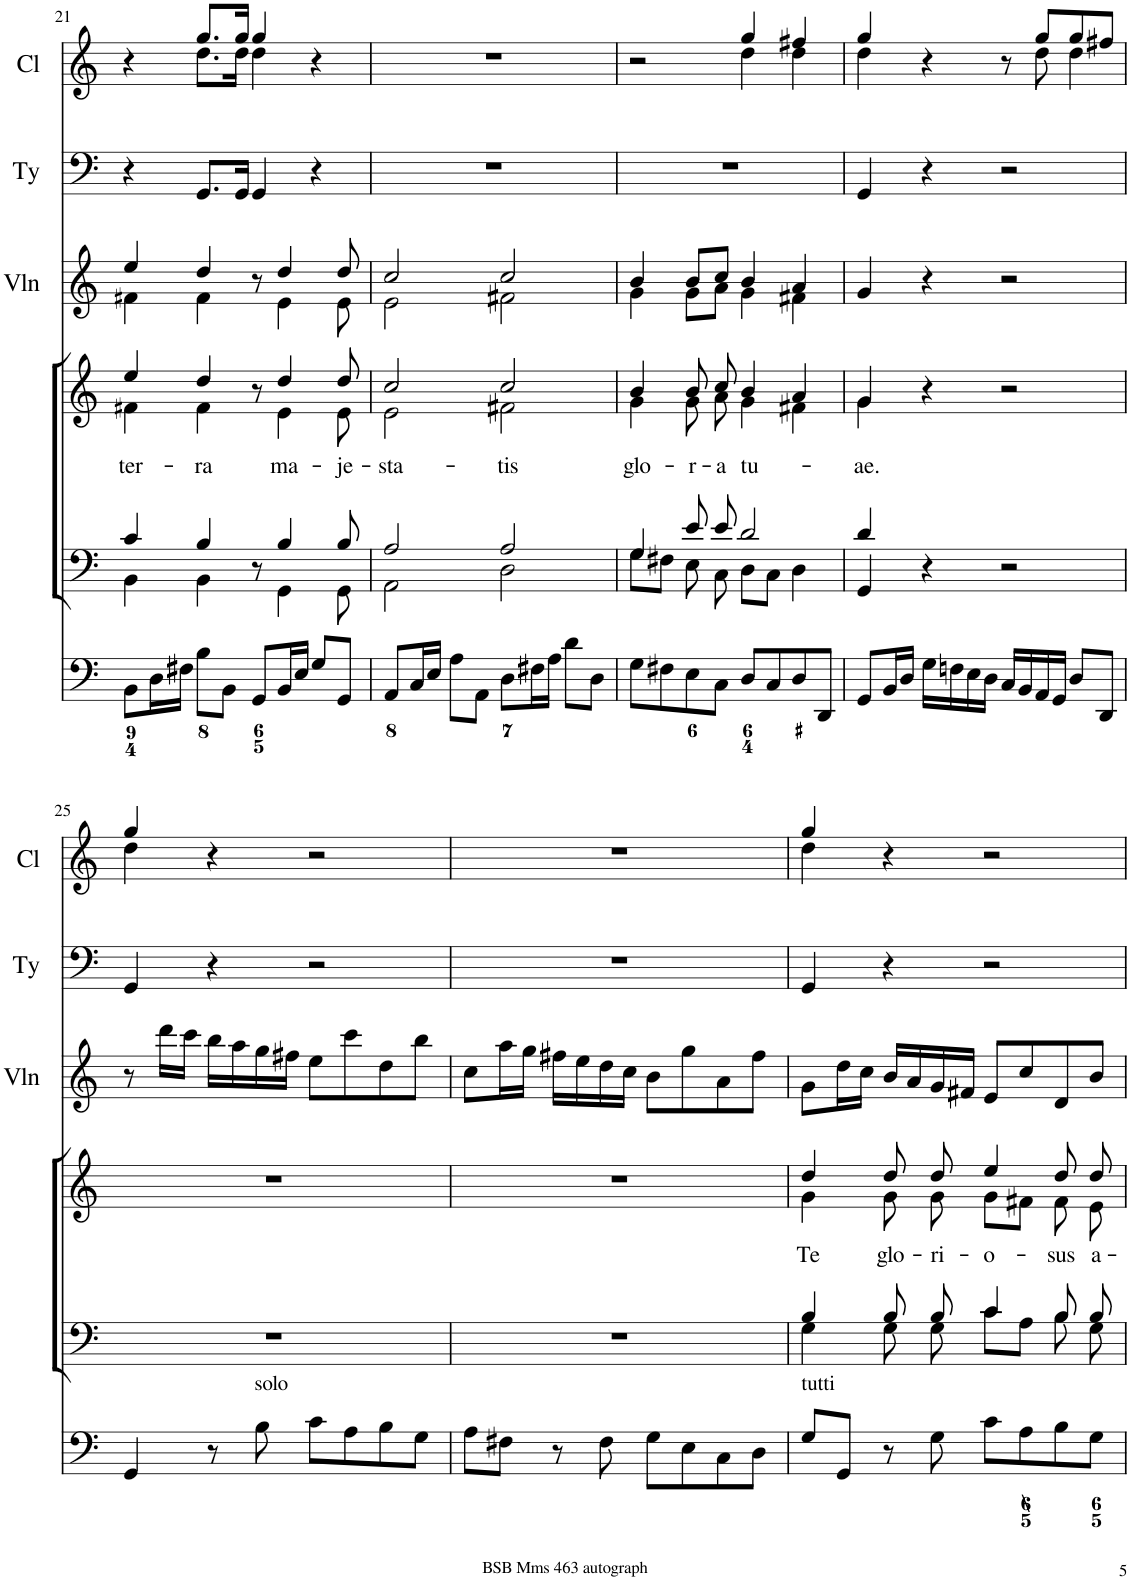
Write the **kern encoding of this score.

**kern	**kern	**kern	**text	**kern	**kern	**kern
*part6	*part5	*part4	*part4	*part3	*part2	*part1
*staff6	*staff5	*staff4	*staff4	*staff3	*staff2	*staff1
*I"Organo	*I"Voice	*I"Voice	*	*I"2 Violini	*I"Tympano	*I"2 Clarini
*	*	*	*	*I'Vln	*I'Ty	*I'Cl
!!LO:PB:g=z
*clefF4	*clefF4	*clefG2	*	*clefG2	*clefF4	*clefG2
*k[]	*k[]	*k[]	*	*k[]	*k[]	*k[]
*M4/4	*M4/4	*M4/4	*	*M4/4	*M4/4	*M4/4
*met(c)	*met(c)	*met(c)	*	*met(c)	*met(c)	*met(c)
=21	=21	=21	=21	=21	=21	=21
*	*^	*^	*	*	*	*
!	!	!	!	!	!LO:LY:b	!	!	!
*	*	*	*	*	*	*^	*	*^
8BB\L	4c/	4BB\	4ee/	4f#X\	ter-	4ee/	4f#X\	4r	4r	4ryy
16D\L	.	.	.	.	.	.	.	.	.	.
16F#X\JJ	.	.	.	.	.	.	.	.	.	.
!	!	!	!	!	!LO:LY:b	!	!	!	!	!
8B\L	4B/	4BB\	4dd/	4f#\	-ra	4dd/	4f#\	8.GG/L	8.gg/L	8.dd\L
8BB\J	.	.	.	.	.	.	.	.	.	.
.	.	.	.	.	.	.	.	16GG/Jk	16gg/Jk	16dd\Jk
8GG/L	8r	8ryy	8r	8ryy	.	8r	8ryy	4GG/	4gg/	4dd\
!	!	!	!	!	!LO:LY:b	!	!	!	!	!
16BB/L	4B/	4GG\	4dd/	4e\	ma-	4dd/	4e\	.	.	.
16E/JJ	.	.	.	.	.	.	.	.	.	.
8G/L	.	.	.	.	.	.	.	4r	4r	4ryy
!	!	!	!	!	!LO:LY:b	!	!	!	!	!
8GG/J	8B/	8GG\	8dd/	8e\	-je-	8dd/	8e\	.	.	.
*	*	*	*	*	*	*	*	*	*v	*v
=22	=22	=22	=22	=22	=22	=22	=22	=22	=22
!	!	!	!	!	!LO:LY:b	!	!	!	!
8AA/L	2A/	2AA\	2cc/	2e\	-sta-	2cc/	2e\	1r	1r
16C/L	.	.	.	.	.	.	.	.	.
16E/JJ	.	.	.	.	.	.	.	.	.
8A\L	.	.	.	.	.	.	.	.	.
8AA\J	.	.	.	.	.	.	.	.	.
!	!	!	!	!	!LO:LY:b	!	!	!	!
8D\L	2A/	2D\	2cc/	2f#X\	-tis	2cc/	2f#X\	.	.
16F#X\L	.	.	.	.	.	.	.	.	.
16A\JJ	.	.	.	.	.	.	.	.	.
8d\L	.	.	.	.	.	.	.	.	.
8D\J	.	.	.	.	.	.	.	.	.
=23	=23	=23	=23	=23	=23	=23	=23	=23	=23
!	!	!	!	!	!LO:LY:b	!	!	!	!
*	*	*	*	*	*	*	*	*	*^
8G\L	4G/	8G\L	4b/	4g\	glo-	4b/	4g\	1r	2r	2ryy
8F#X\	.	8F#X\J	.	.	.	.	.	.	.	.
!	!	!	!	!	!LO:LY:b	!	!	!	!	!
8E\	8e/	8E\	8b/	8g\	-r-	8b/L	8g\L	.	.	.
!	!	!	!	!	!LO:LY:b	!	!	!	!	!
8C\J	8e/	8C\	8cc/	8a\	-a	8cc/J	8a\J	.	.	.
!	!	!	!	!	!LO:LY:b	!	!	!	!	!
8D/L	2d/	8D\L	4b/	4g\	tu-	4b/	4g\	.	4gg/	4dd\
8C/	.	8C\J	.	.	.	.	.	.	.	.
8D/	.	4D\	4a/	4f#X\	.	4a/	4f#X\	.	4ff#X/	4dd\
8DD/J	.	.	.	.	.	.	.	.	.	.
*	*	*	*	*	*	*v	*v	*	*	*
=24	=24	=24	=24	=24	=24	=24	=24	=24	=24
!	!	!	!	!	!LO:LY:b	!	!	!	!
8GG/L	4d/	4GG/	4g/	4g\	-ae.	4g/	4GG/	4gg/	4dd\
16BB/L	.	.	.	.	.	.	.	.	.
16D/JJ	.	.	.	.	.	.	.	.	.
16G\LL	4r	2.ryy	4r	2.ryy	.	4r	4r	4r	4.ryy
16Fn\	.	.	.	.	.	.	.	.	.
16E\	.	.	.	.	.	.	.	.	.
16D\JJ	.	.	.	.	.	.	.	.	.
16C/LL	2r	.	2r	.	.	2r	2r	8r	.
16BB/	.	.	.	.	.	.	.	.	.
16AA/	.	.	.	.	.	.	.	8gg/L	8dd\
16GG/JJ	.	.	.	.	.	.	.	.	.
8D/L	.	.	.	.	.	.	.	8gg/	4dd\
8DD/J	.	.	.	.	.	.	.	8ff#X/J	.
*	*v	*v	*	*	*	*	*	*	*
*	*	*v	*v	*	*	*	*	*
!!LO:LB:g=z	!!
=25	=25	=25	=25	=25	=25	=25	=25
4GG/	1r	1r	.	8r	4GG/	4gg/	4dd\
.	.	.	.	16ddd\LL	.	.	.
.	.	.	.	16ccc\JJ	.	.	.
8r	.	.	.	16bb\LL	4r	4r	2.ryy
.	.	.	.	16aa\	.	.	.
!LO:TX:a:t=solo	!	!	!	!	!	!	!
8B\	.	.	.	16gg\	.	.	.
.	.	.	.	16ff#X\JJ	.	.	.
8c\L	.	.	.	8ee\L	2r	2r	.
8A\	.	.	.	8ccc\	.	.	.
8B\	.	.	.	8dd\	.	.	.
8G\J	.	.	.	8bb\J	.	.	.
*	*	*	*	*	*	*v	*v
=26	=26	=26	=26	=26	=26	=26
8A\L	1r	1r	.	8cc\L	1r	1r
8F#X\J	.	.	.	16aa\L	.	.
.	.	.	.	16gg\JJ	.	.
8r	.	.	.	16ff#X\LL	.	.
.	.	.	.	16ee\	.	.
8F#\	.	.	.	16dd\	.	.
.	.	.	.	16cc\JJ	.	.
8G\L	.	.	.	8b\L	.	.
8E\	.	.	.	8gg\	.	.
8C\	.	.	.	8a\	.	.
8D\J	.	.	.	8ff#\J	.	.
=27	=27	=27	=27	=27	=27	=27
*	*^	*^	*	*	*	*
!LO:TX:a:t=tutti	!	!	!	!	!	!	!	!
!	!	!	!	!	!LO:LY:b	!	!	!
*	*	*	*	*	*	*	*	*^
8G/L	4B/	4G\	4dd/	4g\	Te	8g\L	4GG/	4gg/	4dd\
8GG/J	.	.	.	.	.	16dd\L	.	.	.
.	.	.	.	.	.	16cc\JJ	.	.	.
!	!	!	!	!	!LO:LY:b	!	!	!	!
8r	8B/	8G\	8dd/	8g\	glo-	16b/LL	4r	4r	2.ryy
.	.	.	.	.	.	16a/	.	.	.
!	!	!	!	!	!LO:LY:b	!	!	!	!
8G\	8B/	8G\	8dd/	8g\	-ri-	16g/	.	.	.
.	.	.	.	.	.	16f#X/JJ	.	.	.
!	!	!	!	!	!LO:LY:b	!	!	!	!
8c\L	4c/	8c\L	4ee/	8g\L	-o-	8e/L	2r	2r	.
8A\	.	8A\J	.	8f#X\J	.	8cc/	.	.	.
!	!	!	!	!	!LO:LY:b	!	!	!	!
8B\	8B/	8B\	8dd/	8f#\	-sus	8d/	.	.	.
!	!	!	!	!	!LO:LY:b	!	!	!	!
8G\J	8B/	8G\	8dd/	8e\	a-	8b/J	.	.	.
*	*v	*v	*	*	*	*	*	*v	*v
*	*	*v	*v	*	*	*	*
=	=	=	=	=	=	=
*-	*-	*-	*-	*-	*-	*-
